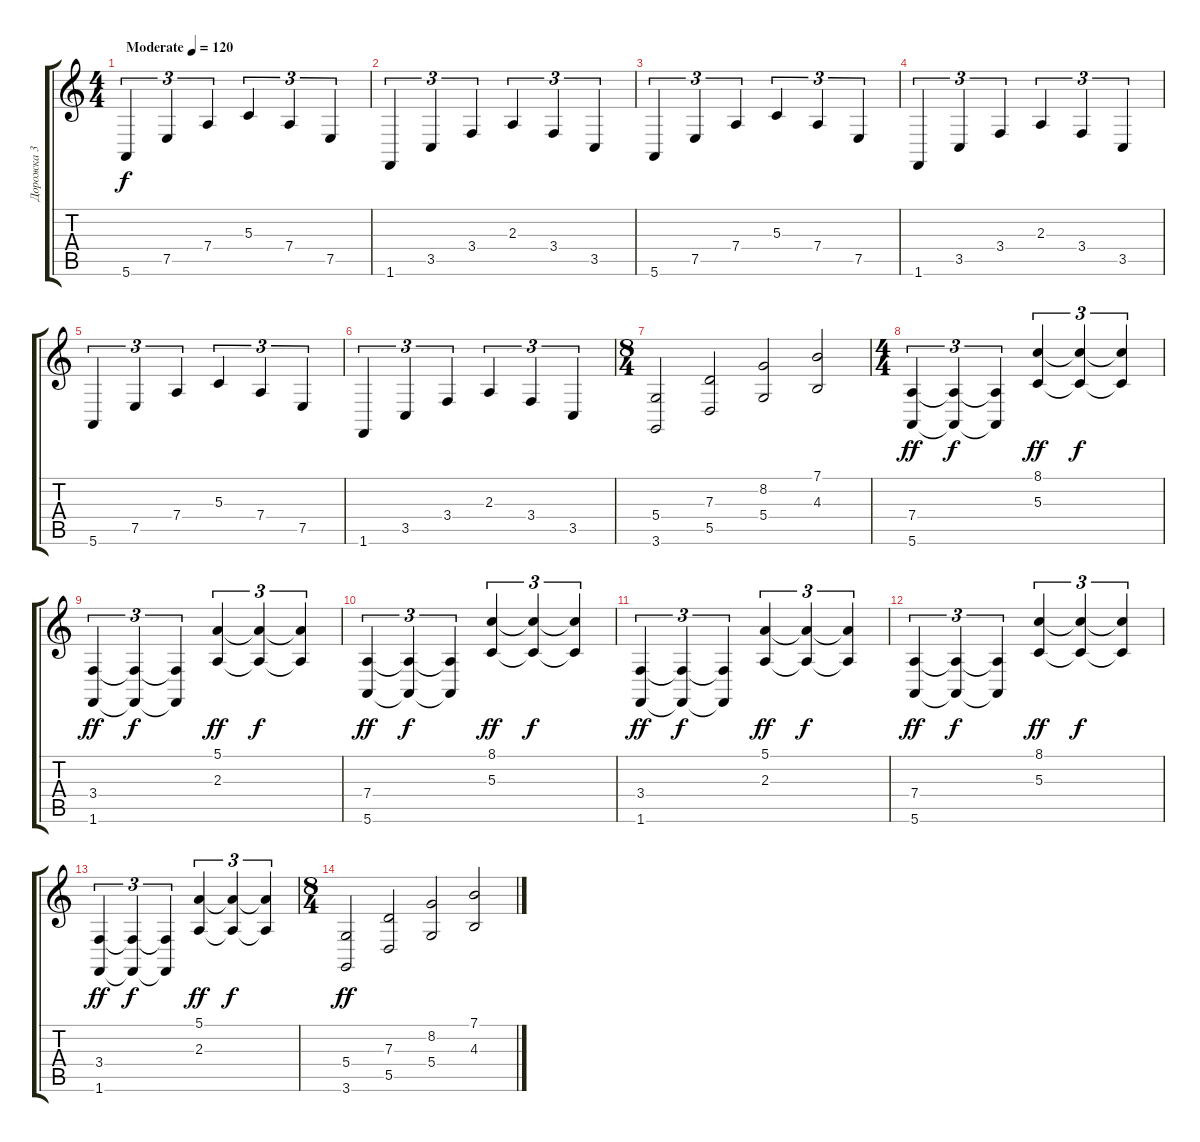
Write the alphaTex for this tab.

\track ("Дорожка 3" "Дорожка 3") {instrument acousticgrandpiano}
\staff {score tabs}
\tuning (E4 B3 G3 D3 A2 E2) {hide}
\ts (4 4)
\tempo (120 "Moderate")
\clef g2
\ks c
5.6.4{tu (3 2) dy f instrument acousticgrandpiano} 7.5.4{tu (3 2)} 7.4.4{tu (3 2)} 5.3.4{tu (3 2)} 7.4.4{tu (3 2)} 7.5.4{tu (3 2)} |
1.6.4{tu (3 2)} 3.5.4{tu (3 2)} 3.4.4{tu (3 2)} 2.3.4{tu (3 2)} 3.4.4{tu (3 2)} 3.5.4{tu (3 2)} |
5.6.4{tu (3 2)} 7.5.4{tu (3 2)} 7.4.4{tu (3 2)} 5.3.4{tu (3 2)} 7.4.4{tu (3 2)} 7.5.4{tu (3 2)} |
1.6.4{tu (3 2)} 3.5.4{tu (3 2)} 3.4.4{tu (3 2)} 2.3.4{tu (3 2)} 3.4.4{tu (3 2)} 3.5.4{tu (3 2)} |
5.6.4{tu (3 2)} 7.5.4{tu (3 2)} 7.4.4{tu (3 2)} 5.3.4{tu (3 2)} 7.4.4{tu (3 2)} 7.5.4{tu (3 2)} |
1.6.4{tu (3 2)} 3.5.4{tu (3 2)} 3.4.4{tu (3 2)} 2.3.4{tu (3 2)} 3.4.4{tu (3 2)} 3.5.4{tu (3 2)} |
\ts (8 4)
(5.4 3.6).2 (7.3 5.5).2 (8.2 5.4).2 (7.1 4.3).2 |
\ts (4 4)
(7.4 5.6).4{tu (3 2) dy ff} (7.4{t} 5.6{t}).4{tu (3 2) dy f} (7.4{t} 5.6{t}).4{tu (3 2)} (8.1 5.3).4{tu (3 2) dy ff} (8.1{t} 5.3{t}).4{tu (3 2) dy f} (8.1{t} 5.3{t}).4{tu (3 2)} |
(3.4 1.6).4{tu (3 2) dy ff} (3.4{t} 1.6{t}).4{tu (3 2) dy f} (3.4{t} 1.6{t}).4{tu (3 2)} (5.1 2.3).4{tu (3 2) dy ff} (5.1{t} 2.3{t}).4{tu (3 2) dy f} (5.1{t} 2.3{t}).4{tu (3 2)} |
(7.4 5.6).4{tu (3 2) dy ff} (7.4{t} 5.6{t}).4{tu (3 2) dy f} (7.4{t} 5.6{t}).4{tu (3 2)} (8.1 5.3).4{tu (3 2) dy ff} (8.1{t} 5.3{t}).4{tu (3 2) dy f} (8.1{t} 5.3{t}).4{tu (3 2)} |
(3.4 1.6).4{tu (3 2) dy ff} (3.4{t} 1.6{t}).4{tu (3 2) dy f} (3.4{t} 1.6{t}).4{tu (3 2)} (5.1 2.3).4{tu (3 2) dy ff} (5.1{t} 2.3{t}).4{tu (3 2) dy f} (5.1{t} 2.3{t}).4{tu (3 2)} |
(7.4 5.6).4{tu (3 2) dy ff} (7.4{t} 5.6{t}).4{tu (3 2) dy f} (7.4{t} 5.6{t}).4{tu (3 2)} (8.1 5.3).4{tu (3 2) dy ff} (8.1{t} 5.3{t}).4{tu (3 2) dy f} (8.1{t} 5.3{t}).4{tu (3 2)} |
(3.4 1.6).4{tu (3 2) dy ff} (3.4{t} 1.6{t}).4{tu (3 2) dy f} (3.4{t} 1.6{t}).4{tu (3 2)} (5.1 2.3).4{tu (3 2) dy ff} (5.1{t} 2.3{t}).4{tu (3 2) dy f} (5.1{t} 2.3{t}).4{tu (3 2)} |
\ts (8 4)
(5.4 3.6).2{dy ff} (7.3 5.5).2 (8.2 5.4).2 (7.1 4.3).2
